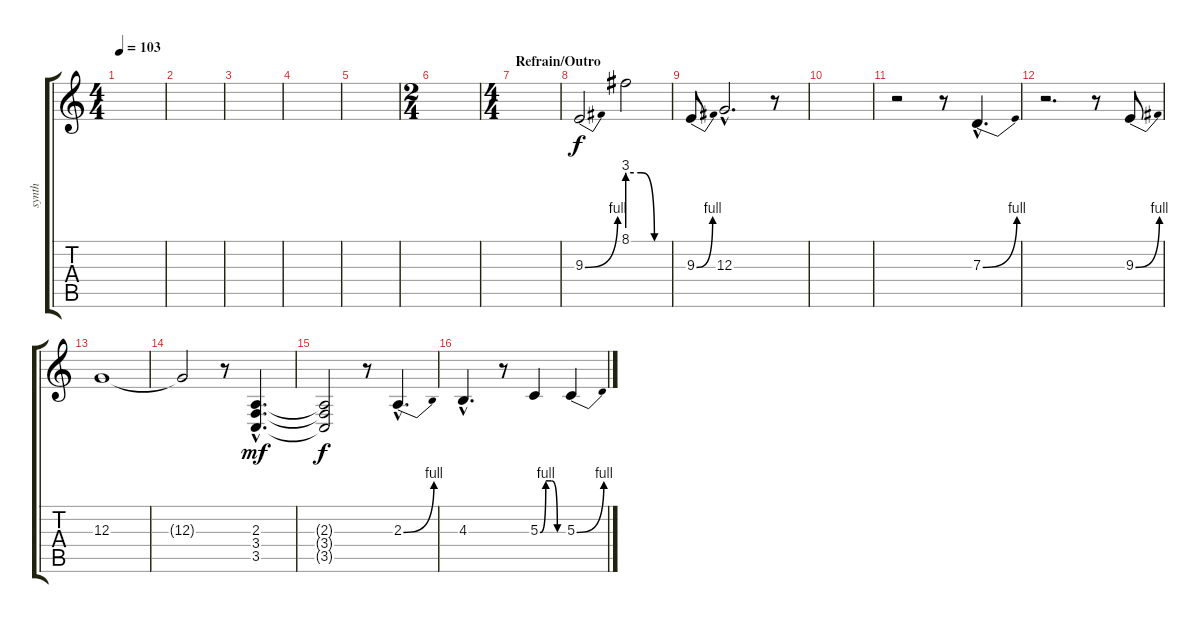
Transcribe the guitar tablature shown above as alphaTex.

\track ("synth" "synth") {instrument pad1newage}
\staff {score tabs}
\tuning (E4 B3 G3 D3 A2 E2) {hide}
\ts (4 4)
\tempo 103
\clef g2
\ks c
|
|
|
|
|
\ts (2 4)
|
\ts (4 4)
\section ("" "Refrain/Outro")
|
9.3{be (bend 0 0 60 4)}.2 8.1{be (custom 0 12 20 12 40 0 60 0)}.2 |
9.3{be (bend 0 0 60 4)}.8 12.3{hac}.2{d} r.8 |
|
r.2 r.8 7.3{be (bend 0 0 60 4) hac}.4{d} |
r.2{d} r.8 9.3{be (bend 0 0 60 4)}.8 |
12.3.1 |
12.3{t}.2 r.8 (2.3{hac} 3.4{hac} 3.5{hac}).4{d dy mf} |
(2.3{t} 3.4{t} 3.5{t}).2{dy f} r.8 2.3{be (bend 0 0 60 4) hac}.4{d} |
4.3{hac}.4{d} r.8 5.3{be (custom 0 0 15 4 30 4 45 0 60 0)}.4 5.3{be (bend 0 0 60 4)}.4
